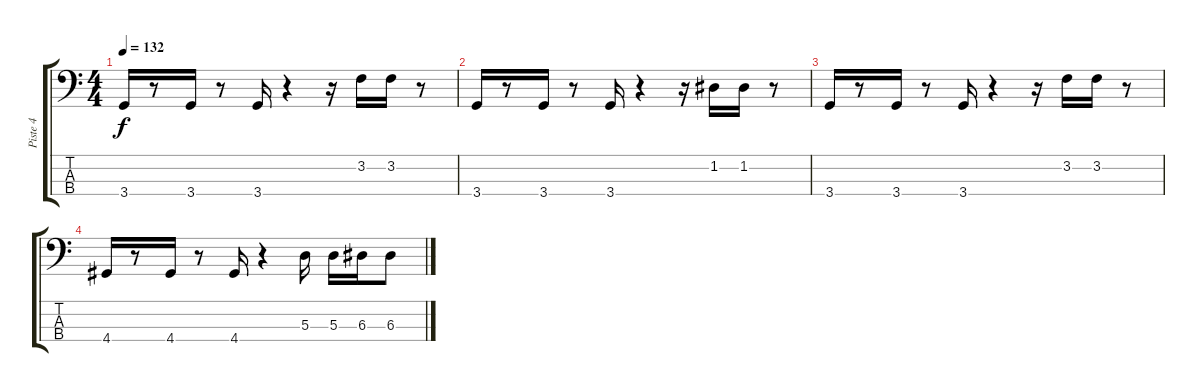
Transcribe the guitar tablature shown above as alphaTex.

\track ("Piste 4" "Piste 4") {instrument electricbasspick}
\staff {score tabs}
\tuning (G2 D2 A1 E1) {hide}
\ts (4 4)
\tempo 132
\clef f4
\ks c
3.4.16{dy f} r.8 3.4.16 r.8 3.4.16 r.4 r.16 3.2.16 3.2.16 r.8 |
3.4.16 r.8 3.4.16 r.8 3.4.16 r.4 r.16 1.2.16 1.2.16 r.8 |
3.4.16 r.8 3.4.16 r.8 3.4.16 r.4 r.16 3.2.16 3.2.16 r.8 |
4.4.16 r.8 4.4.16 r.8 4.4.16 r.4 5.3.16 5.3.16 6.3.16 6.3.8
